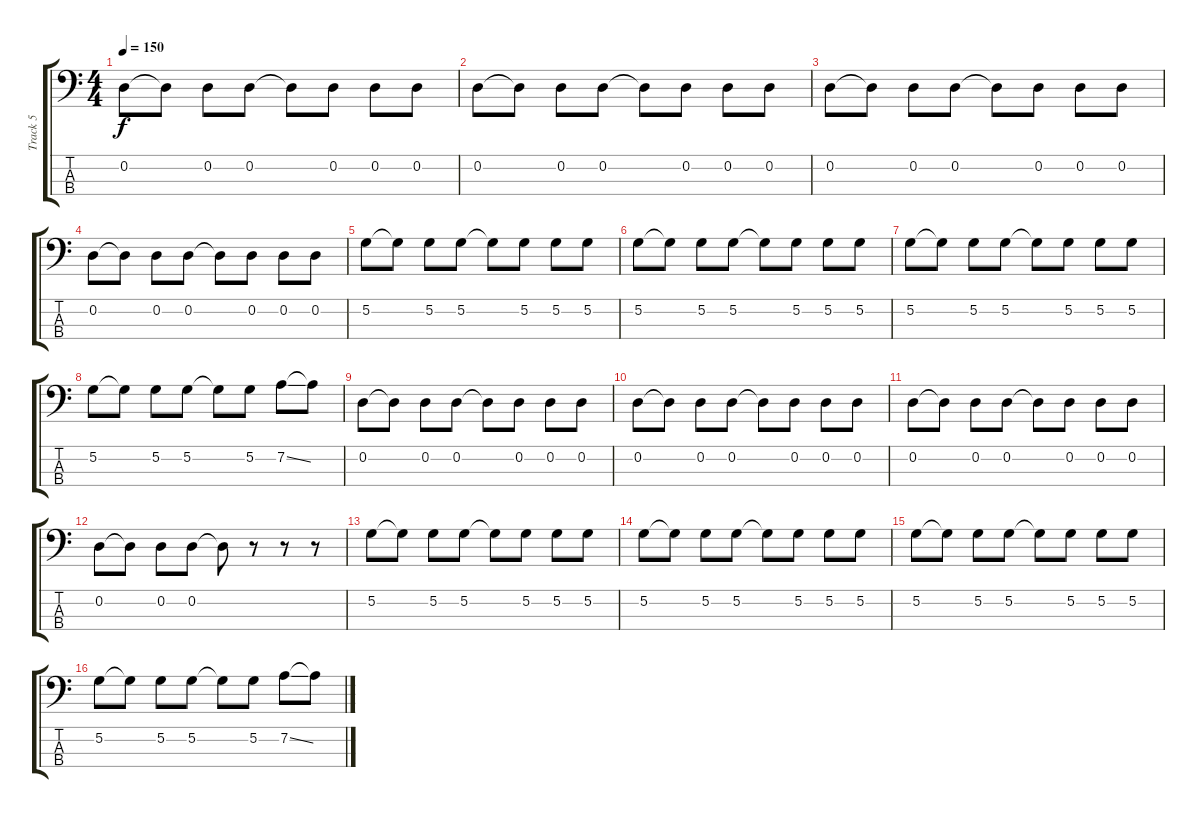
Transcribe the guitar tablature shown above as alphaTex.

\track ("Track 5" "Track 5") {instrument electricbasspick}
\staff {score tabs}
\tuning (G2 D2 A1 E1) {hide}
\ts (4 4)
\tempo 150
\clef f4
\ks c
0.2.8{dy f} 0.2{t}.8 0.2.8 0.2.8 0.2{t}.8 0.2.8 0.2.8 0.2.8 |
0.2.8 0.2{t}.8 0.2.8 0.2.8 0.2{t}.8 0.2.8 0.2.8 0.2.8 |
0.2.8 0.2{t}.8 0.2.8 0.2.8 0.2{t}.8 0.2.8 0.2.8 0.2.8 |
0.2.8 0.2{t}.8 0.2.8 0.2.8 0.2{t}.8 0.2.8 0.2.8 0.2.8 |
5.2.8 5.2{t}.8 5.2.8 5.2.8 5.2{t}.8 5.2.8 5.2.8 5.2.8 |
5.2.8 5.2{t}.8 5.2.8 5.2.8 5.2{t}.8 5.2.8 5.2.8 5.2.8 |
5.2.8 5.2{t}.8 5.2.8 5.2.8 5.2{t}.8 5.2.8 5.2.8 5.2.8 |
5.2.8 5.2{t}.8 5.2.8 5.2.8 5.2{t}.8 5.2.8 7.2{ss}.8 7.2{t}.8 |
0.2.8 0.2{t}.8 0.2.8 0.2.8 0.2{t}.8 0.2.8 0.2.8 0.2.8 |
0.2.8 0.2{t}.8 0.2.8 0.2.8 0.2{t}.8 0.2.8 0.2.8 0.2.8 |
0.2.8 0.2{t}.8 0.2.8 0.2.8 0.2{t}.8 0.2.8 0.2.8 0.2.8 |
0.2.8 0.2{t}.8 0.2.8 0.2.8 0.2{t}.8 r.8 r.8 r.8 |
5.2.8 5.2{t}.8 5.2.8 5.2.8 5.2{t}.8 5.2.8 5.2.8 5.2.8 |
5.2.8 5.2{t}.8 5.2.8 5.2.8 5.2{t}.8 5.2.8 5.2.8 5.2.8 |
5.2.8 5.2{t}.8 5.2.8 5.2.8 5.2{t}.8 5.2.8 5.2.8 5.2.8 |
5.2.8 5.2{t}.8 5.2.8 5.2.8 5.2{t}.8 5.2.8 7.2{ss}.8 7.2{t}.8
